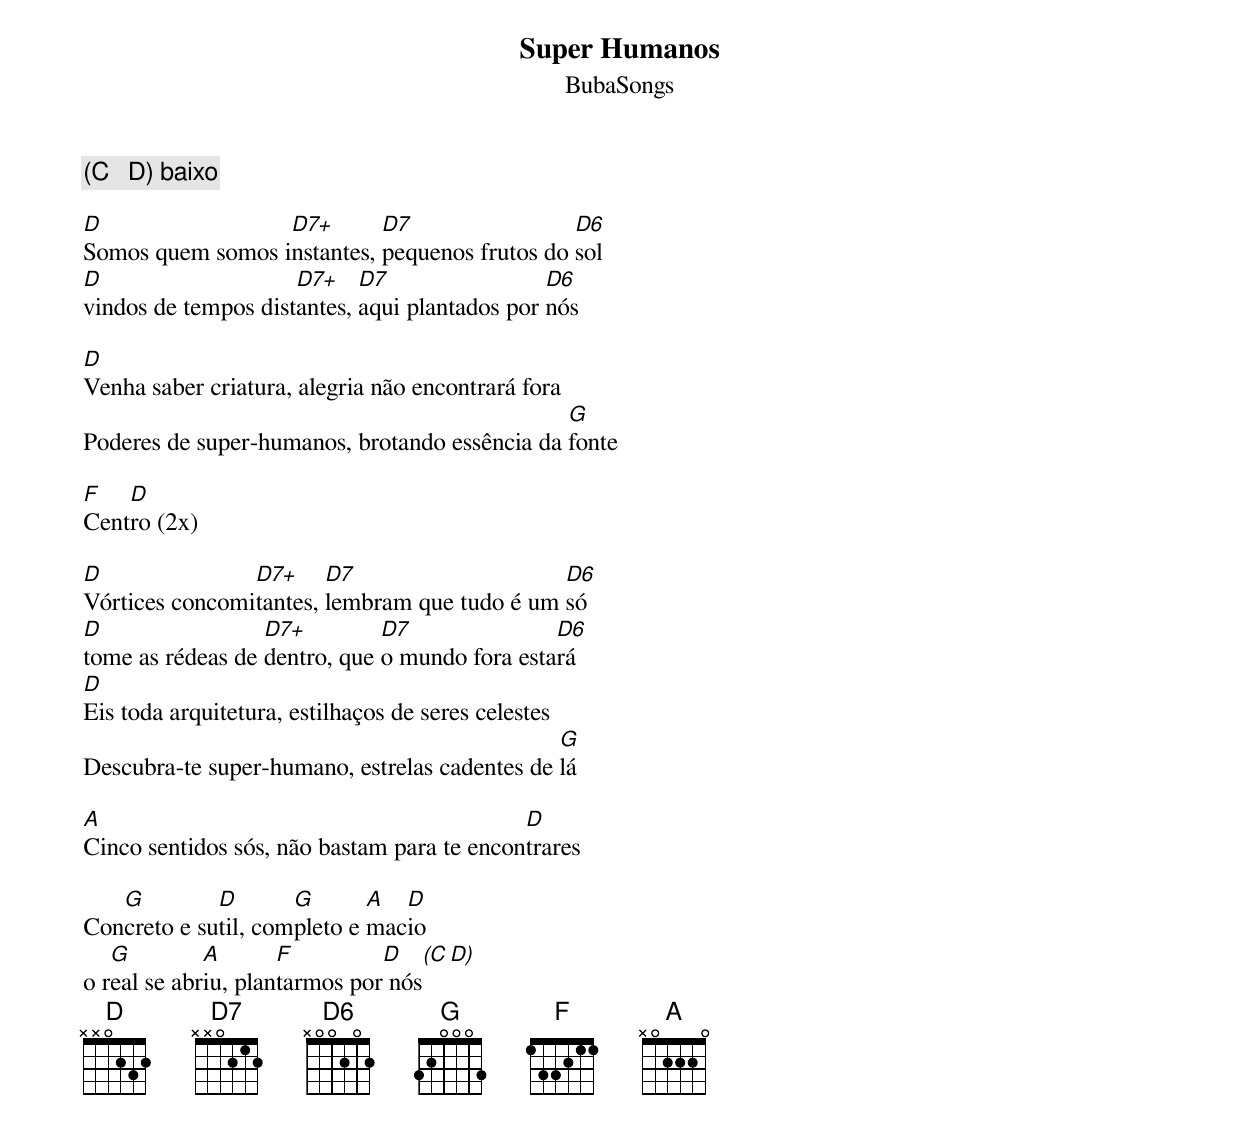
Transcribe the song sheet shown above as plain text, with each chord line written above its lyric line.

Super Humanos
BubaSongs

(C   D) baixo

D                 D7+       D7                 D6
Somos quem somos instantes, pequenos frutos do sol
D                    D7+    D7                 D6
vindos de tempos distantes, aqui plantados por nós

D
Venha saber criatura, alegria não encontrará fora
                                               G
Poderes de super-humanos, brotando essência da fonte

F   D
Centro (2x)

D               D7+     D7                    D6
Vórtices concomitantes, lembram que tudo é um só
D                 D7+         D7               D6
tome as rédeas de dentro, que o mundo fora estará
D
Eis toda arquitetura, estilhaços de seres celestes
                                               G
Descubra-te super-humano, estrelas cadentes de lá

A                                           D
Cinco sentidos sós, não bastam para te encontrares

   G         D       G       A  D
Concreto e sutil, completo e macio
   G         A       F         D    (C    D)
o real se abriu, plantarmos por nós
